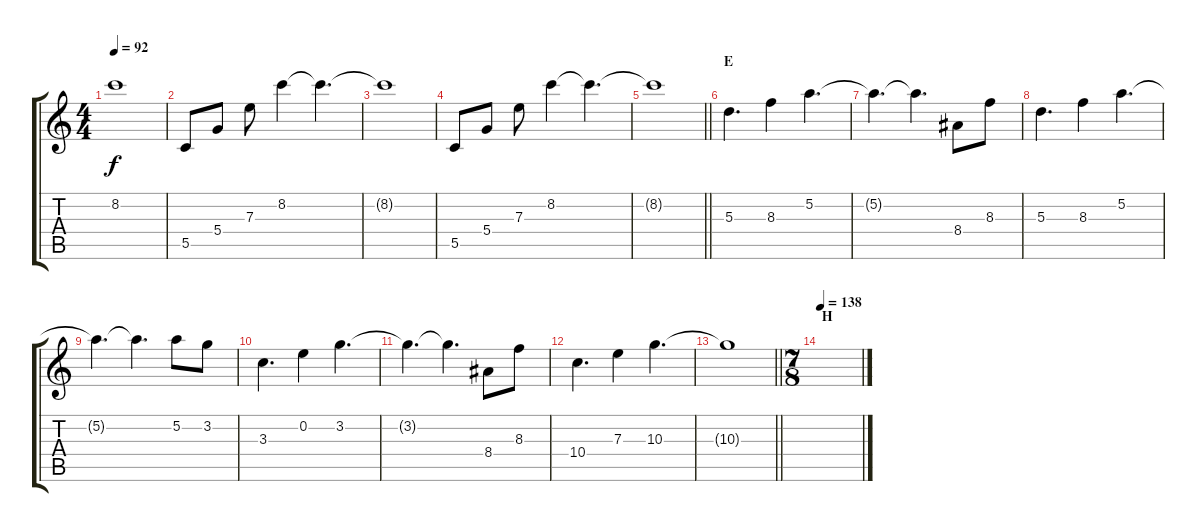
\track "" {instrument overdrivenguitar}
\staff {score tabs}
\tuning (G4 E4 A3 D3 G2 C2) {hide}
\ts (4 4)
\tempo 92
\clef g2
\ks c
8.2{t}.1{dy f} |
5.5.8 5.4.8 7.3.8 8.2.4 8.2{t}.4{d} |
8.2{t}.1 |
5.5.8 5.4.8 7.3.8 8.2.4 8.2{t}.4{d} |
\barLineRight lightlight
8.2{t}.1 |
\section ("" "E")
5.3.4{d instrument overdrivenguitar} 8.3.4 5.2.4{d} |
5.2{t}.4{d} 5.2{t}.4{d} 8.4.8 8.3.8 |
5.3.4{d} 8.3.4 5.2.4{d} |
5.2{t}.4{d} 5.2{t}.4{d} 5.2.8 3.2.8 |
3.3.4{d} 0.2.4 3.2.4{d} |
3.2{t}.4{d} 3.2{t}.4{d} 8.4.8 8.3.8 |
10.4.4{d} 7.3.4 10.3.4{d} |
\barLineRight lightlight
10.3{t}.1 |
\ts (7 8)
\section ("" "H")
\tempo 138
